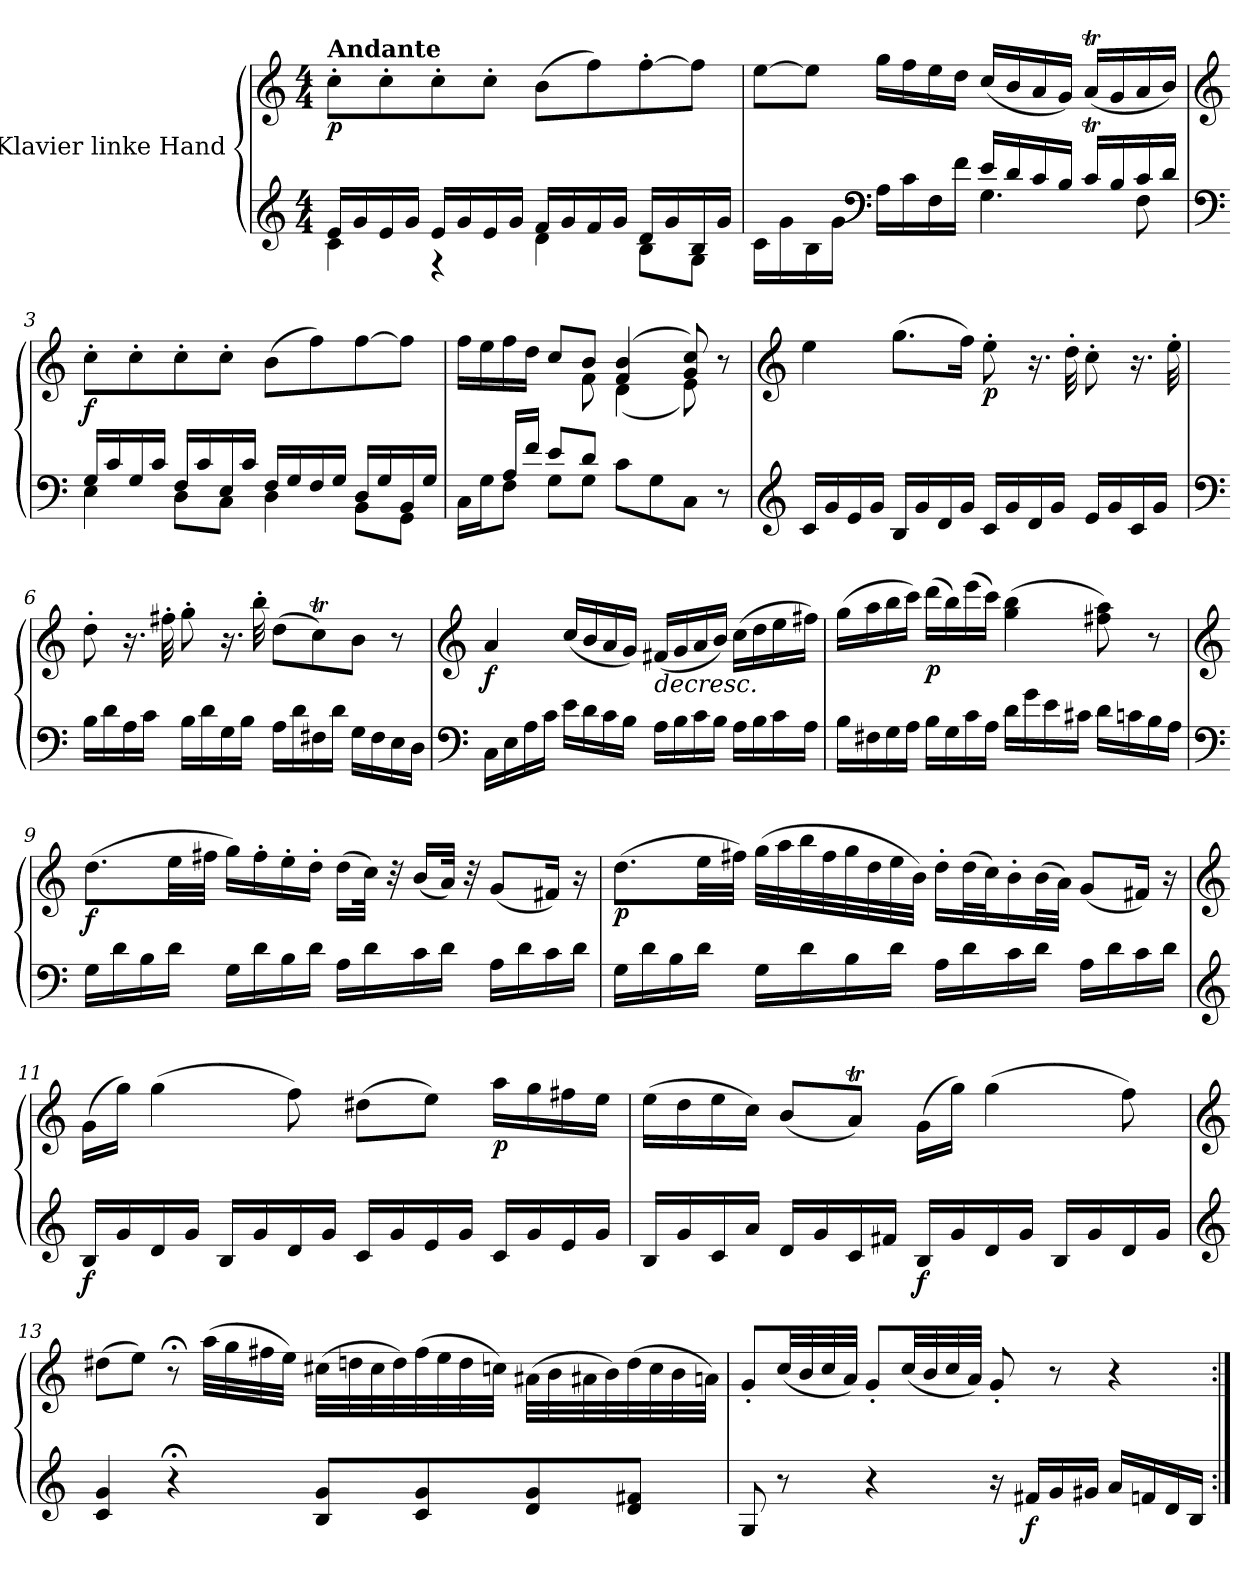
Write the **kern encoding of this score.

**kern	**kern	**dynam
*part1	*part1	*part1
*staff2	*staff1	*staff1/2
*I"Klavier linke Hand	*	*
*clefG2	*clefG2	*
*k[]	*k[]	*
*M4/4	*M4/4	*
=1	=1	=1
*^	*	*
!	!	!LO:TX:a:B:t=Andante	!
!	!	!	!LO:DY:b
16e/LL	4c\	8cc'\L	p
16g/	.	.	.
16e/	.	8cc'\	.
16g/JJ	.	.	.
16e/LL	4r	8cc'\	.
16g/	.	.	.
16e/	.	8cc'\J	.
16g/JJ	.	.	.
16f/LL	4d\	(8b\L	.
16g/	.	.	.
16f/	.	8ff\)	.
16g/JJ	.	.	.
16d/LL	8B\L	[8ff'\	.
16g/	.	.	.
16B/	8G\J	8ff\J]	.
16g/JJ	.	.	.
!!LO:LB:g=z
=2	=2	=2	=2
4ryy	16c\LL	[8ee\L	.
.	16g\	.	.
.	16B\	8ee\J]	.
.	16g\JJ	.	.
*clefF4	*	*	*
16A\LL	4ryy	16gg\LL	.
16c\	.	16ff\	.
16F\	.	16ee\	.
16f\JJ	.	16dd\JJ	.
16e/LL	4.G\	(16cc/LL	.
16d/	.	16b/	.
16c/	.	16a/	.
16B/JJ	.	16g/JJ)	.
16cT/LL	.	(16aT/LL	.
16B/	.	16g/	.
16c/	8F\	16a/	.
16d/JJ	.	16b/JJ)	.
!!LO:LB:g=z
=3	=3	=3	=3
*clefF4	*	*clefG2	*
!	!	!	!LO:DY:b
16G/LL	4E\	8cc'\L	f
16c/	.	.	.
16G/	.	8cc'\	.
16c/JJ	.	.	.
16F/LL	8D\L	8cc'\	.
16c/	.	.	.
16E/	8C\J	8cc'\J	.
16c/JJ	.	.	.
16F/LL	4D\	(8b\L	.
16G/	.	.	.
16F/	.	8ff\)	.
16G/JJ	.	.	.
16D/LL	8BB\L	[8ff\	.
16G/	.	.	.
16BB/	8GG\J	8ff\J]	.
16G/JJ	.	.	.
=4	=4	=4	=4
*	*	*^	*
8ryy	16C\LL	16ff\LL	4.ryy	.
.	16G\J	16ee\	.	.
16A/LL	8F\J	16ff\	.	.
16f/JJ	.	16dd\JJ	.	.
8e/L	8G\L	8cc/L	.	.
8d/J	8G\J	8b/J	8f\	.
4ryy	8c\L	(4f/ 4b/	(4d\	.
.	8G\	.	.	.
4ryy	8C\J	8g/ 8cc/)	8e\)	.
.	8r	8r	8ryy	.
*v	*v	*	*	*
*	*v	*v	*
!!LO:PB:g=z
=5	=5	=5
*clefG2	*clefG2	*
16c/LL	4ee\	.
16g/	.	.
16e/	.	.
16g/JJ	.	.
16B/LL	(8.gg\L	.
16g/	.	.
16d/	.	.
16g/JJ	16ff\Jk)	.
!	!	!LO:DY:b
16c/LL	8ee'\	p
16g/	.	.
16d/	16.r	.
16g/JJ	.	.
.	32dd'\	.
16e/LL	8cc'\	.
16g/	.	.
16c/	16.r	.
16g/JJ	.	.
.	32ee'\	.
!!LO:LB:g=z
=6	=6	=6
*clefF4	*	*
16B\LL	8dd'\	.
16d\	.	.
16A\	16.r	.
16c\JJ	.	.
.	32ff#X'\	.
16B\LL	8gg'\	.
16d\	.	.
16G\	16.r	.
16B\JJ	.	.
.	32bb'\	.
16A\LL	(8dd\L	.
16d\	.	.
16F#X\	8ccT\)	.
16d\JJ	.	.
16G\LL	8b\J	.
16F#\	.	.
16E\	8r	.
16D\JJ	.	.
!!LO:LB:g=z
=7	=7	=7
*clefF4	*clefG2	*
!	!	!LO:DY:b
16C\LL	4a/	f
16E\	.	.
16A\	.	.
16c\JJ	.	.
16e\LL	(16cc/LL	.
16d\	16b/	.
16c\	16a/	.
16B\JJ	16g/JJ)	.
!	!LO:TX:b:i:t=decresc.	!
16A\LL	(16f#X/LL	.
16B\	16g/	.
16c\	16a/	.
16B\JJ	16b/JJ)	.
16A\LL	(16cc\LL	.
16B\	16dd\	.
16c\	16ee\	.
16A\JJ	16ff#X\JJ)	.
!!LO:LB:g=z
=8	=8	=8
16B\LL	(16gg\LL	.
16F#X\	16aa\	.
16G\	16bb\	.
16A\JJ	16ccc\JJ)	.
!	!	!LO:DY:b
16B\LL	(16ddd\LL	p
16G\	16bb\)	.
16c\	(16eee\	.
16A\JJ	16ccc\JJ)	.
16d\LL	(4gg\ 4bb\	.
16g\	.	.
16e\	.	.
16c#X\JJ	.	.
16d\LL	8ff#X\ 8aa\)	.
16cn\	.	.
16B\	8r	.
16A\JJ	.	.
!!LO:LB:g=z
=9	=9	=9
*clefF4	*clefG2	*
!	!	!LO:DY:b
16G\LL	(8.dd\L	f
16d\	.	.
16B\	.	.
16d\JJ	32ee\LL	.
.	32ff#X\JJJ	.
16G\LL	16gg\LL)	.
16d\	16ff#'\	.
16B\	16ee'\	.
16d\JJ	16dd'\JJ	.
16A\LL	(16dd\LL	.
16d\	32cc\JJk)	.
.	32r	.
16c\	(16b/LL	.
16d\JJ	32a/JJk)	.
.	32r	.
16A\LL	(8g/L	.
16d\	.	.
16c\	16f#X/Jk)	.
16d\JJ	16r	.
!!LO:LB:g=z
=10	=10	=10
!	!	!LO:DY:b
16G\LL	(8.dd\L	p
16d\	.	.
16B\	.	.
16d\JJ	32ee\LL	.
.	32ff#X\JJJ)	.
16G\LL	(32gg\LLL	.
.	32aa\	.
16d\	32bb\	.
.	32ff#\	.
16B\	32gg\	.
.	32dd\	.
16d\JJ	32ee\	.
.	32b\JJJ)	.
16A\LL	16dd'\LL	.
16d\	(32dd\L	.
.	32cc\J)	.
16c\	16b'\	.
16d\JJ	(32b\L	.
.	32a\JJJ)	.
16A\LL	(8g/L	.
16d\	.	.
16c\	16f#X/Jk)	.
16d\JJ	16r	.
!!LO:LB:g=z
=11	=11	=11
*clefG2	*clefG2	*
!	!	!LO:DY:b=2
16B/LL	(16g\LL	f
16g/	16gg\JJ)	.
16d/	(4gg\	.
16g/JJ	.	.
16B/LL	.	.
16g/	.	.
16d/	8ff\)	.
16g/JJ	.	.
16c/LL	(8dd#X\L	.
16g/	.	.
16e/	8ee\J)	.
16g/JJ	.	.
!	!	!LO:DY:b
16c/LL	16aa\LL	p
16g/	16gg\	.
16e/	16ff#X\	.
16g/JJ	16ee\JJ	.
!!LO:PB:g=z
=12	=12	=12
16B/LL	(16ee\LL	.
16g/	16dd\	.
16c/	16ee\	.
16a/JJ	16cc\JJ)	.
16d/LL	(8b/L	.
16g/	.	.
16c/	8aT/J)	.
16f#X/JJ	.	.
!	!	!LO:DY:b=2
16B/LL	(16g\LL	f
16g/	16gg\JJ)	.
16d/	(4gg\	.
16g/JJ	.	.
16B/LL	.	.
16g/	.	.
16d/	8ff\)	.
16g/JJ	.	.
!!LO:LB:g=z
=13	=13	=13
*clefG2	*clefG2	*
4c/ 4g/	(8dd#X\L	.
.	8ee\J)	.
4r;<	8r;<	.
.	(32aa\LLL	.
.	32gg\	.
.	32ff#X\	.
.	32ee\JJJ)	.
8B/ 8g/L	(32cc#X\LLL	.
.	32ddn\	.
.	32cc#\	.
.	32dd\)	.
8c/ 8g/	(32ff#\	.
.	32ee\	.
.	32dd\	.
.	32ccn\JJJ)	.
8d/ 8g/	(32a#X\LLL	.
.	32b\	.
.	32a#X\	.
.	32b\)	.
8d/ 8f#X/J	(32dd\	.
.	32cc\	.
.	32b\	.
.	32an\JJJ)	.
!!LO:LB:g=z
=14	=14	=14
8G/	8g'/L	.
8r	(32cc/LL	.
.	32b/	.
.	32cc/	.
.	32a/JJJ)	.
4r	8g'/L	.
.	(32cc/LL	.
.	32b/	.
.	32cc/	.
.	32a/JJJ)	.
16r	8g'/	.
!	!	!LO:DY:b=2
16f#X/LL	.	f
16g/	8r	.
16g#X/JJ	.	.
16a/LL	4r	.
16fn/	.	.
16d/	.	.
16B/JJ	.	.
=:|!	=:|!	=:|!
*-	*-	*-
